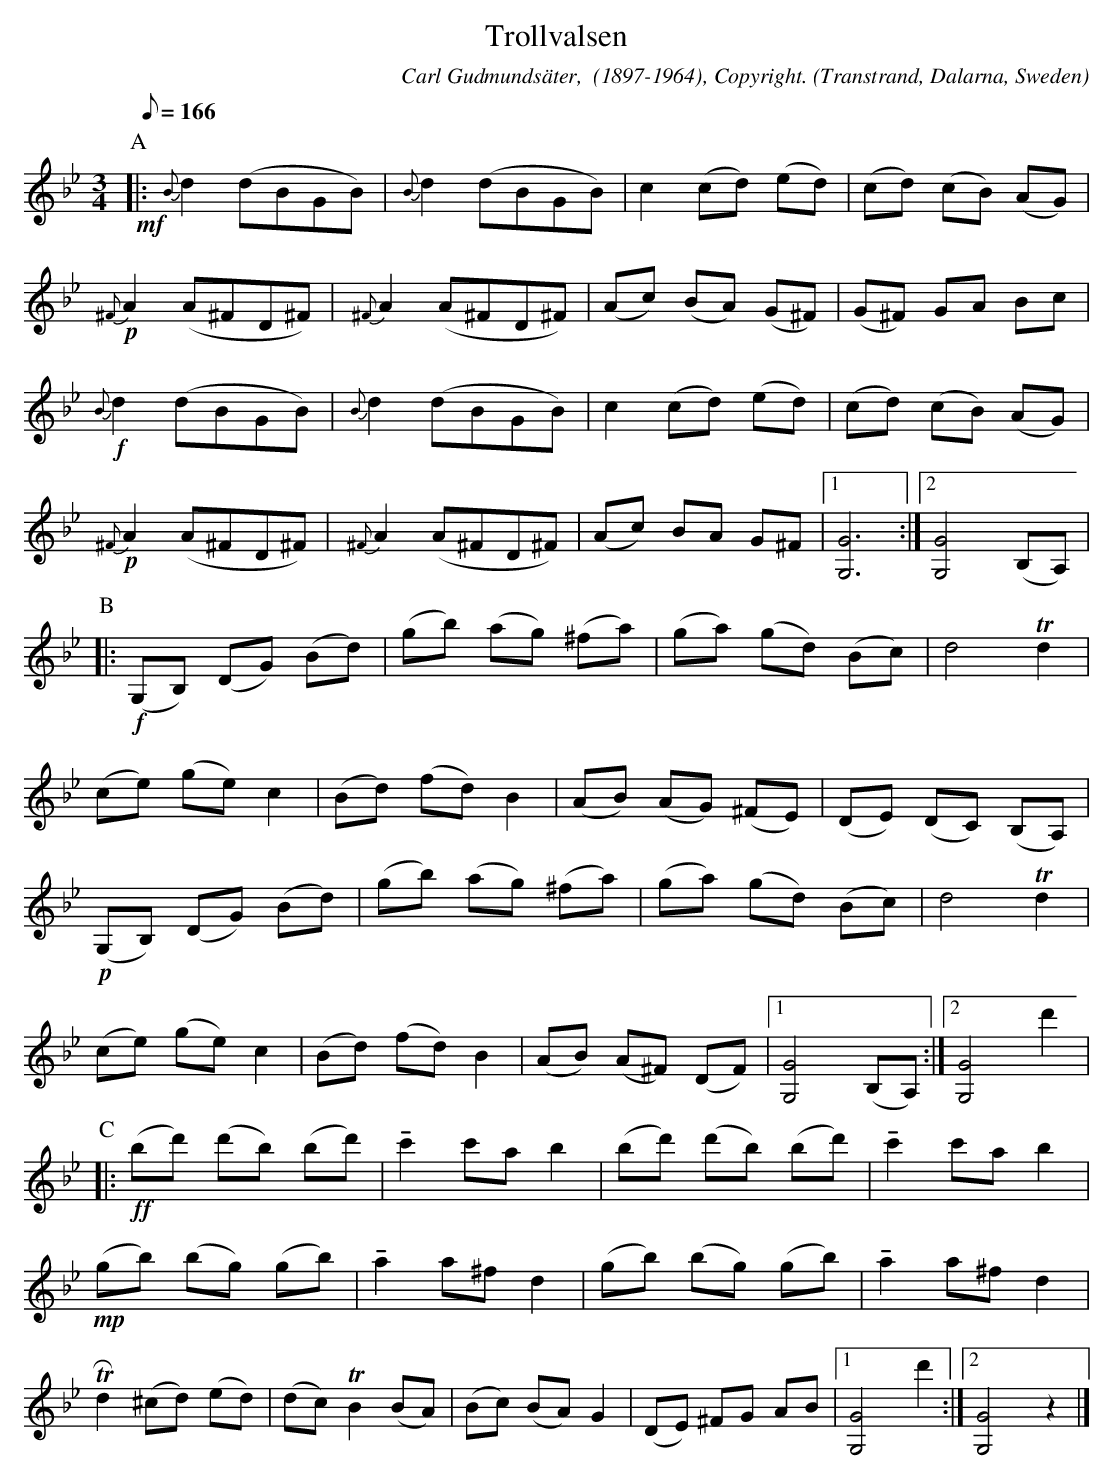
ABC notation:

X:1
T: Trollvalsen
O: Transtrand, Dalarna, Sweden
M: 3/4
C: Carl Gudmundsäter,  (1897-1964), Copyright.
Q:166 Allegro
K: Gm
P:A
+mf+ |: {B}d2 (dBGB) | {B}d2 (dBGB) | c2 (cd) (ed) | (cd) (cB) (AG) |
+p+ {^F}A2 (A^FD^F) | {^F}A2 (A^FD^F) | (Ac) (BA) (G^F) | (G^F) GA Bc |
+f+ {B}d2 (dBGB) | {B}d2 (dBGB) |  c2 (cd) (ed) | (cd) (cB) (AG) |
+p+ {^F}A2 (A^FD^F) | {^F}A2 (A^FD^F) | (Ac) BA G^F |1 [G6G,6] :|2 [G4G,4] (B,A,)|
P:B
|: +f+ (G,B,) (DG) (Bd) | (gb) (ag) (^fa) | (ga) (gd) (Bc) | d4 Td2 |
(ce) (ge) c2 | (Bd) (fd) B2 | (AB) (AG) (^FE) | (DE) (DC) (B,A,) |
+p+ (G,B,) (DG) (Bd) | (gb) (ag) (^fa) | (ga) (gd) (Bc) | d4 Td2 |
(ce) (ge) c2 | (Bd) (fd) B2 | (AB) (A^F) (DF) |1 [G4G,4] (B,A,) :|2 [G4G,4] d'2|
P:C
|: +ff+ (bd') (d'b) (bd') | !tenuto!c'2 c'a b2 | (bd') (d'b) (bd') | !tenuto! c'2 c'a b2 |
+mp+ (gb) (bg) (gb) | !tenuto! a2 a^f d2 | (gb) (bg) (gb) | !tenuto! a2 a^f d2 |
TRd2 (^cd) (ed) | (dc) TB2 (BA) | (Bc) (BA) G2 | (DE) ^FG AB |1 [G4G,4] d'2 :|2 [G4G,4] z2 |]
